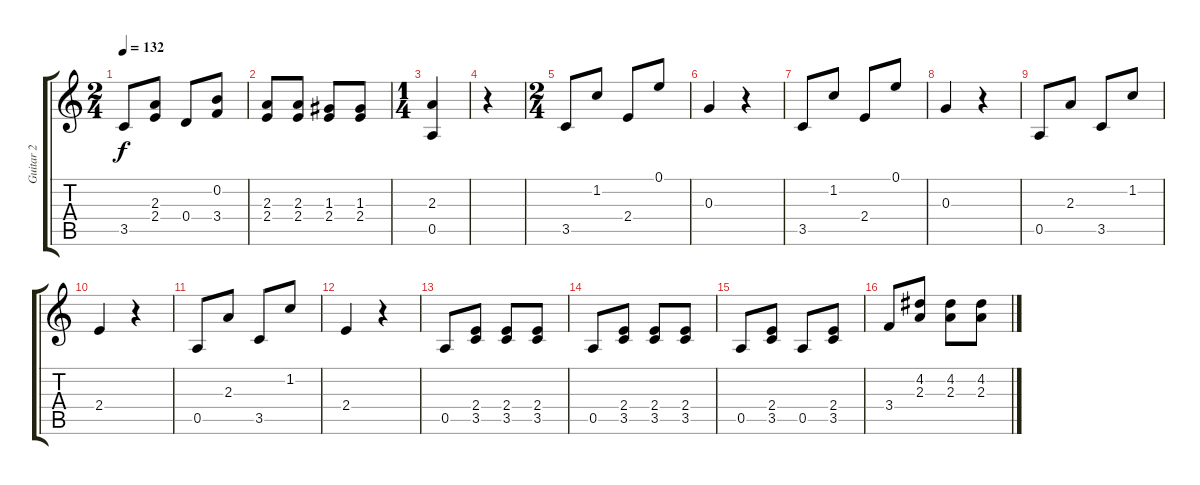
\track ("Guitar 2" "Guitar 2") {instrument acousticguitarnylon}
\staff {score tabs}
\tuning (E4 B3 G3 D3 A2 E2) {hide}
\ts (2 4)
\tempo 132
\clef g2
\ks c
3.5.8{dy f} (2.3 2.4).8 0.4.8 (0.2 3.4).8 |
(2.3 2.4).8 (2.3 2.4).8 (1.3 2.4).8 (1.3 2.4).8 |
\ts (1 4)
(2.3 0.5).4 |
r.4 |
\ts (2 4)
3.5.8 1.2.8 2.4.8 0.1.8 |
0.3.4 r.4 |
3.5.8 1.2.8 2.4.8 0.1.8 |
0.3.4 r.4 |
0.5.8 2.3.8 3.5.8 1.2.8 |
2.4.4 r.4 |
0.5.8 2.3.8 3.5.8 1.2.8 |
2.4.4 r.4 |
0.5.8 (2.4 3.5).8 (2.4 3.5).8 (2.4 3.5).8 |
0.5.8 (2.4 3.5).8 (2.4 3.5).8 (2.4 3.5).8 |
0.5.8 (2.4 3.5).8 0.5.8 (2.4 3.5).8 |
3.4.8 (4.2 2.3).8 (4.2 2.3).8 (4.2 2.3).8
